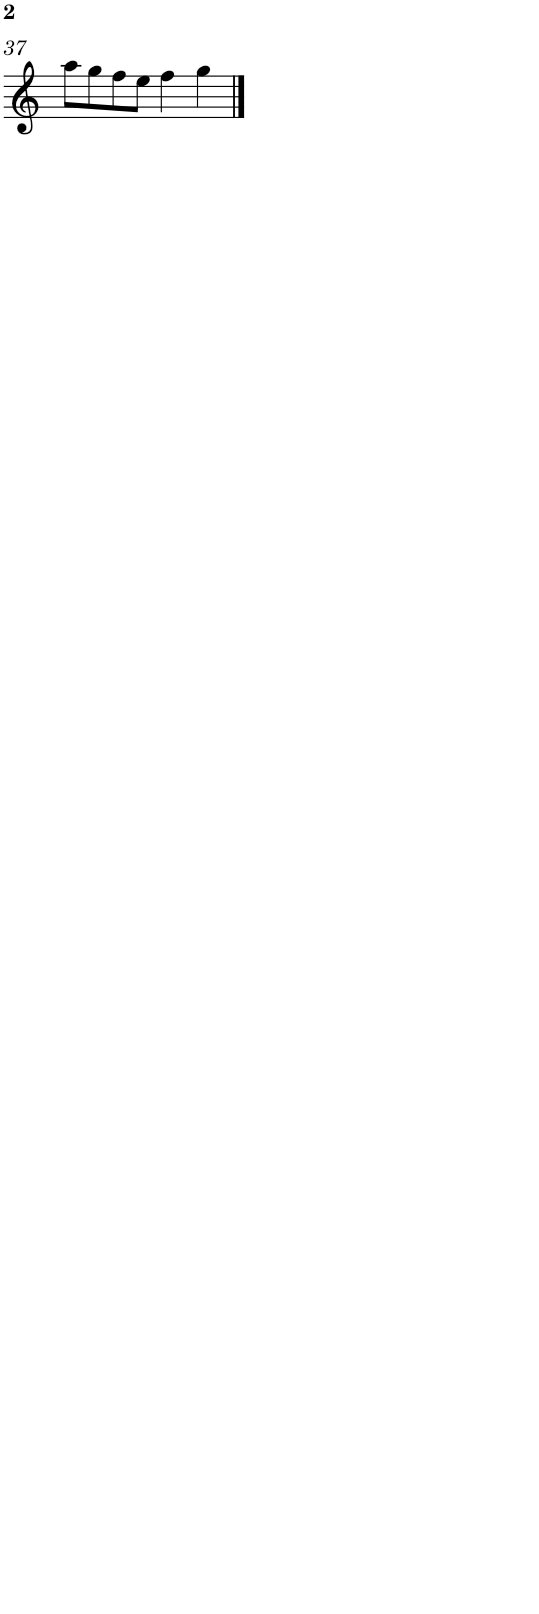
**kern
*part1
*staff1
*I"Piano
*I'Pno.
!!LO:PB:g=z
*clefG2
*k[]
*M4/4
*met(c)
=37
8aa\L
8gg\
8ff\
8ee\J
4ff\
4gg\
==
*-
